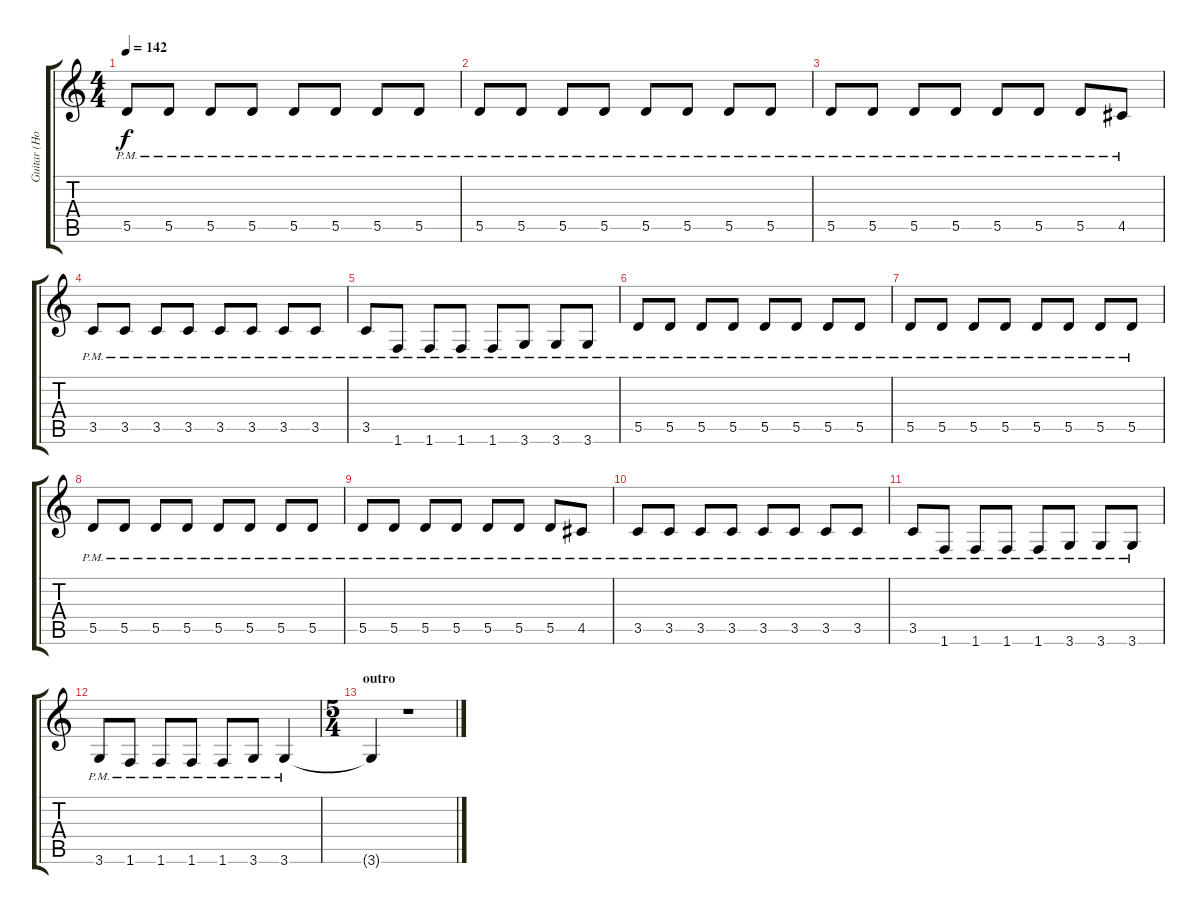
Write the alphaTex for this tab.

\track ("Guitar (Hodgson)" "Guitar (Ho") {instrument electricguitarmuted}
\staff {score tabs}
\tuning (E4 B3 G3 D3 A2 E2) {hide}
\ts (4 4)
\tempo 142
\clef g2
\ks c
5.5{pm}.8{dy f} 5.5{pm}.8 5.5{pm}.8 5.5{pm}.8 5.5{pm}.8 5.5{pm}.8 5.5{pm}.8 5.5{pm}.8 |
5.5{pm}.8 5.5{pm}.8 5.5{pm}.8 5.5{pm}.8 5.5{pm}.8 5.5{pm}.8 5.5{pm}.8 5.5{pm}.8 |
5.5{pm}.8 5.5{pm}.8 5.5{pm}.8 5.5{pm}.8 5.5{pm}.8 5.5{pm}.8 5.5{pm}.8 4.5{pm}.8 |
3.5{pm}.8 3.5{pm}.8 3.5{pm}.8 3.5{pm}.8 3.5{pm}.8 3.5{pm}.8 3.5{pm}.8 3.5{pm}.8 |
3.5{pm}.8 1.6{pm}.8 1.6{pm}.8 1.6{pm}.8 1.6{pm}.8 3.6{pm}.8 3.6{pm}.8 3.6{pm}.8 |
5.5{pm}.8 5.5{pm}.8 5.5{pm}.8 5.5{pm}.8 5.5{pm}.8 5.5{pm}.8 5.5{pm}.8 5.5{pm}.8 |
5.5{pm}.8 5.5{pm}.8 5.5{pm}.8 5.5{pm}.8 5.5{pm}.8 5.5{pm}.8 5.5{pm}.8 5.5{pm}.8 |
5.5{pm}.8 5.5{pm}.8 5.5{pm}.8 5.5{pm}.8 5.5{pm}.8 5.5{pm}.8 5.5{pm}.8 5.5{pm}.8 |
5.5{pm}.8 5.5{pm}.8 5.5{pm}.8 5.5{pm}.8 5.5{pm}.8 5.5{pm}.8 5.5{pm}.8 4.5{pm}.8 |
3.5{pm}.8 3.5{pm}.8 3.5{pm}.8 3.5{pm}.8 3.5{pm}.8 3.5{pm}.8 3.5{pm}.8 3.5{pm}.8 |
3.5{pm}.8 1.6{pm}.8 1.6{pm}.8 1.6{pm}.8 1.6{pm}.8 3.6{pm}.8 3.6{pm}.8 3.6{pm}.8 |
3.6{pm}.8 1.6{pm}.8 1.6{pm}.8 1.6{pm}.8 1.6{pm}.8 3.6{pm}.8 3.6{pm}.4 |
\ts (5 4)
\section ("" "outro")
3.6{t}.4 r.1
